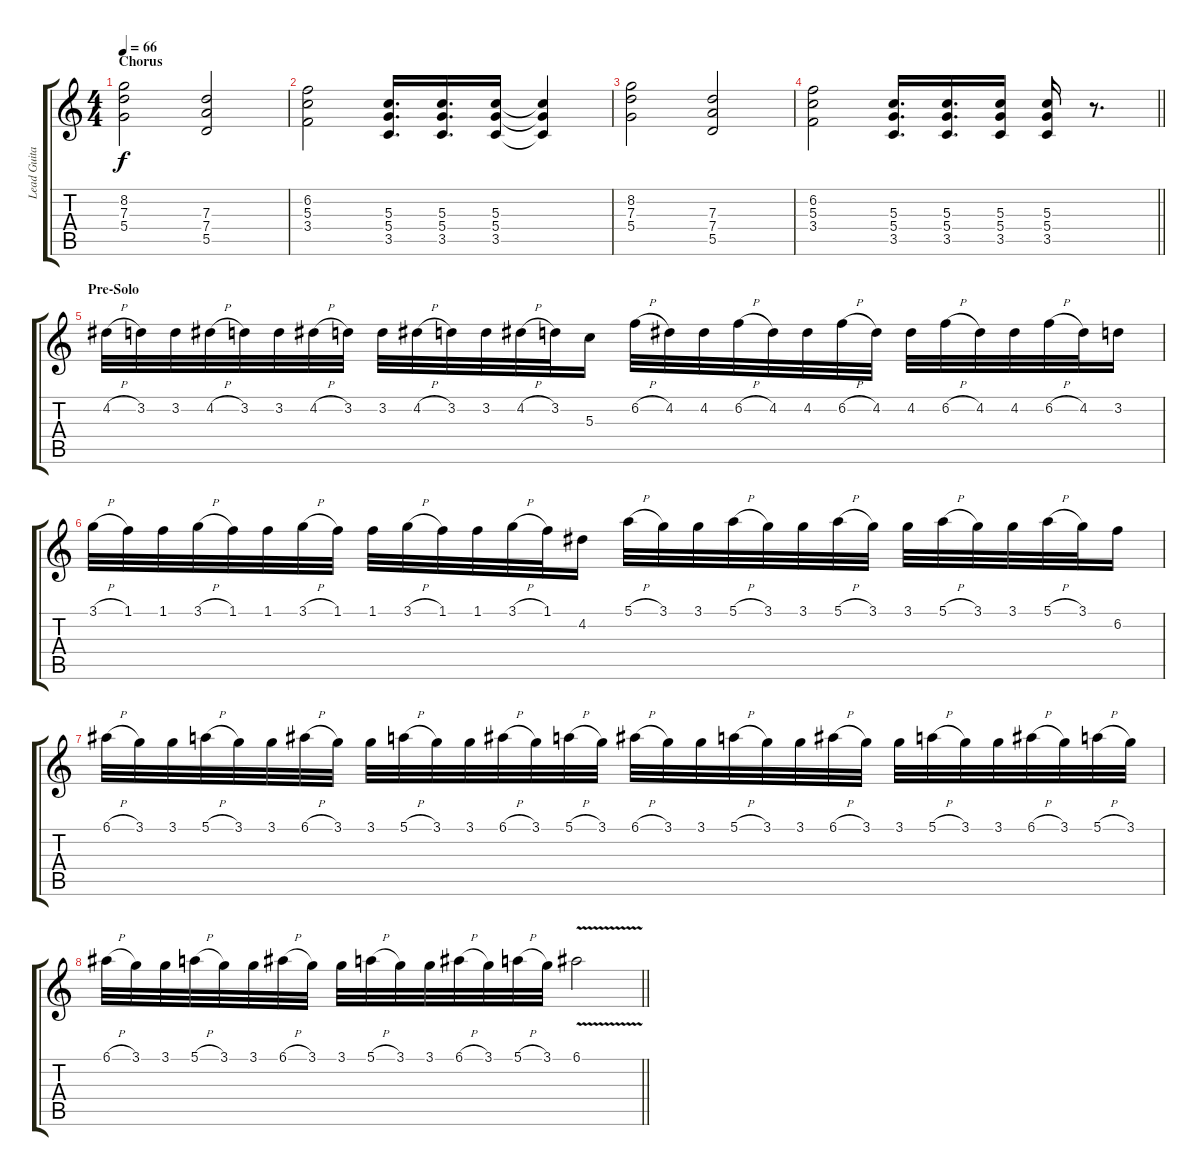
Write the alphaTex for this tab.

\track ("Lead Guitar" "Lead Guita") {instrument distortionguitar}
\staff {score tabs}
\tuning (E4 B3 G3 D3 A2 E2) {hide}
\ts (4 4)
\section ("" "Chorus")
\tempo 66
\clef g2
\ks c
(8.2 7.3 5.4).2{dy f} (7.3 7.4 5.5).2 |
(6.2 5.3 3.4).2 (5.3 5.4 3.5).16{d} (5.3 5.4 3.5).16{d} (5.3 5.4 3.5).16 (5.3{t} 5.4{t} 3.5{t}).4 |
(8.2 7.3 5.4).2 (7.3 7.4 5.5).2 |
\barLineRight lightlight
(6.2 5.3 3.4).2 (5.3 5.4 3.5).16{d} (5.3 5.4 3.5).16{d} (5.3 5.4 3.5).16 (5.3 5.4 3.5).16 r.8{d} |
\section ("" "Pre-Solo")
4.2{h}.32 3.2.32 3.2.32 4.2{h}.32 3.2.32 3.2.32 4.2{h}.32 3.2.32 3.2.32 4.2{h}.32 3.2.32 3.2.32 4.2{h}.32 3.2.32 5.3.16 6.2{h}.32 4.2.32 4.2.32 6.2{h}.32 4.2.32 4.2.32 6.2{h}.32 4.2.32 4.2.32 6.2{h}.32 4.2.32 4.2.32 6.2{h}.32 4.2.32 3.2.16 |
3.1{h}.32 1.1.32 1.1.32 3.1{h}.32 1.1.32 1.1.32 3.1{h}.32 1.1.32 1.1.32 3.1{h}.32 1.1.32 1.1.32 3.1{h}.32 1.1.32 4.2.16 5.1{h}.32 3.1.32 3.1.32 5.1{h}.32 3.1.32 3.1.32 5.1{h}.32 3.1.32 3.1.32 5.1{h}.32 3.1.32 3.1.32 5.1{h}.32 3.1.32 6.2.16 |
6.1{h}.32 3.1.32 3.1.32 5.1{h}.32 3.1.32 3.1.32 6.1{h}.32 3.1.32 3.1.32 5.1{h}.32 3.1.32 3.1.32 6.1{h}.32 3.1.32 5.1{h}.32 3.1.32 6.1{h}.32 3.1.32 3.1.32 5.1{h}.32 3.1.32 3.1.32 6.1{h}.32 3.1.32 3.1.32 5.1{h}.32 3.1.32 3.1.32 6.1{h}.32 3.1.32 5.1{h}.32 3.1.32 |
\barLineRight lightlight
6.1{h}.32 3.1.32 3.1.32 5.1{h}.32 3.1.32 3.1.32 6.1{h}.32 3.1.32 3.1.32 5.1{h}.32 3.1.32 3.1.32 6.1{h}.32 3.1.32 5.1{h}.32 3.1.32 6.1{v}.2
